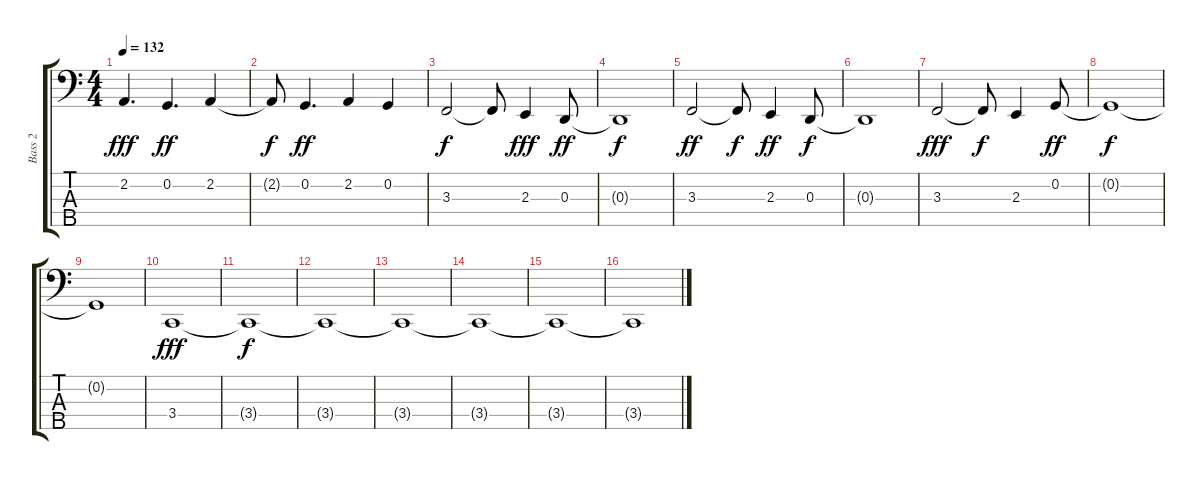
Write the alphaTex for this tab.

\track ("Bass 2" "Bass 2") {instrument pad3polysynth}
\staff {score tabs}
\tuning (D3 G2 D2 A1 E1) {hide}
\ts (4 4)
\tempo 132
\clef f4
\ks c
2.2.4{d dy fff} 0.2.4{d dy ff} 2.2.4 |
2.2{t}.8{dy f} 0.2.4{d dy ff} 2.2.4 0.2.4 |
3.3.2{dy f} 3.3{t}.8 2.3.4{dy fff} 0.3.8{dy ff} |
0.3{t}.1{dy f} |
3.3.2{dy ff} 3.3{t}.8{dy f} 2.3.4{dy ff} 0.3.8{dy f} |
0.3{t}.1 |
3.3.2{dy fff} 3.3{t}.8{dy f} 2.3.4 0.2.8{dy ff} |
0.2{t}.1{dy f} |
0.2{t}.1 |
3.4.1{dy fff} |
3.4{t}.1{dy f} |
3.4{t}.1 |
3.4{t}.1 |
3.4{t}.1 |
3.4{t}.1 |
3.4{t}.1
